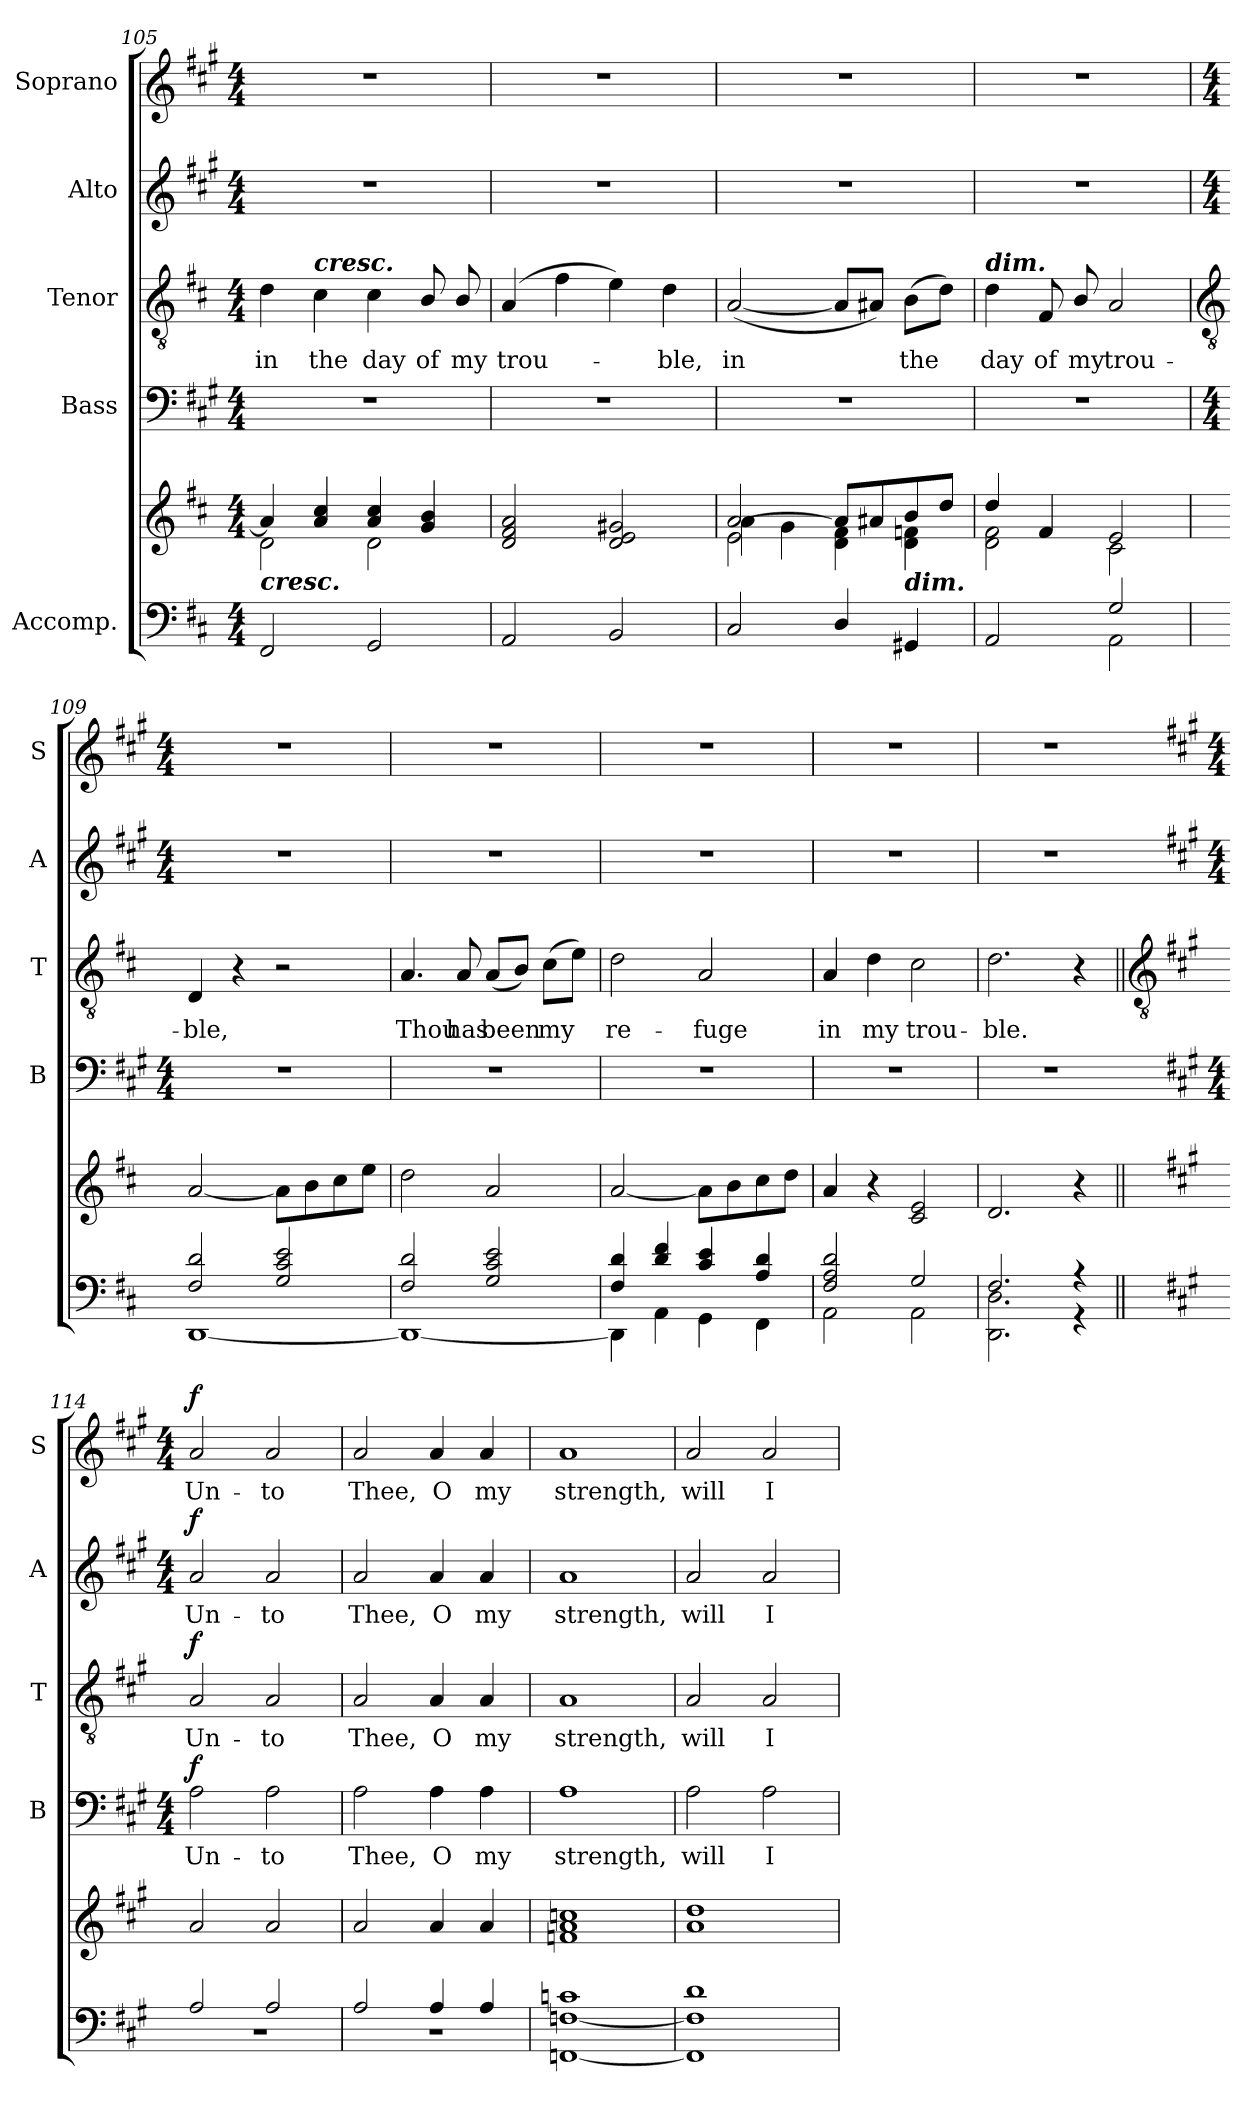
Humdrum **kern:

**kern	**kern	**kern	**text	**dynam	**kern	**text	**dynam	**kern	**text	**dynam	**kern	**text	**dynam
*part5	*part5	*part4	*part4	*part4	*part3	*part3	*part3	*part2	*part2	*part2	*part1	*part1	*part1
*staff6	*staff5	*staff4	*staff4	*staff4	*staff3	*staff3	*staff3	*staff2	*staff2	*staff2	*staff1	*staff1	*staff1
*I"Accomp.	*	*I"Bass	*	*	*I"Tenor	*	*	*I"Alto	*	*	*I"Soprano	*	*
*	*	*I'B	*	*	*I'T	*	*	*I'A	*	*	*I'S	*	*
*clefF4	*clefG2	*clefF4	*	*	*clefGv2	*	*	*clefG2	*	*	*clefG2	*	*
*k[f#c#]	*k[f#c#]	*k[f#c#g#]	*	*	*k[f#c#]	*	*	*k[f#c#g#]	*	*	*k[f#c#g#]	*	*
*D:	*D:	*A:	*	*	*D:	*	*	*A:	*	*	*A:	*	*
*M4/4	*M4/4	*M4/4	*	*	*M4/4	*	*	*M4/4	*	*	*M4/4	*	*
=105	=105	=105	=105	=105	=105	=105	=105	=105	=105	=105	=105	=105	=105
*^	*^	*	*	*	*	*	*	*	*	*	*	*	*
!	!	!LO:TX:b:Bi:t=cresc.	!	!	!	!	!	!	!	!	!	!	!	!	!
!	!	!	!	!	!	!	!	!LO:LY:b	!	!	!	!	!	!	!
2FF#/	1ryy	4a/]	2d\	1r	.	.	4d	in	.	1r	.	.	1r	.	.
!	!	!	!	!	!	!	!LO:TX:a:Bi:t=cresc.	!	!	!	!	!	!	!	!
!	!	!	!	!	!	!	!	!LO:LY:b	!	!	!	!	!	!	!
.	.	4a/ 4cc#/	.	.	.	.	4c#	the	.	.	.	.	.	.	.
!	!	!	!	!	!	!	!	!LO:LY:b	!	!	!	!	!	!	!
2GG/	.	4a/ 4cc#/	2d\	.	.	.	4c#	day	.	.	.	.	.	.	.
!	!	!	!	!	!	!	!	!LO:LY:b	!	!	!	!	!	!	!
.	.	4g/ 4b/	.	.	.	.	8B/	of	.	.	.	.	.	.	.
!	!	!	!	!	!	!	!	!LO:LY:b	!	!	!	!	!	!	!
.	.	.	.	.	.	.	8B/	my	.	.	.	.	.	.	.
=106	=106	=106	=106	=106	=106	=106	=106	=106	=106	=106	=106	=106	=106	=106	=106
!	!	!	!	!	!	!	!	!LO:LY:b	!	!	!	!	!	!	!
2AA/	1ryy	2d/ 2f#/ 2a/	1ryy	1r	.	.	(>4A	trou-	.	1r	.	.	1r	.	.
.	.	.	.	.	.	.	4f#	.	.	.	.	.	.	.	.
2BB/	.	2d/ 2e/ 2g#X/	.	.	.	.	4e)	.	.	.	.	.	.	.	.
!	!	!	!	!	!	!	!	!LO:LY:b	!	!	!	!	!	!	!
.	.	.	.	.	.	.	4d	ble,	.	.	.	.	.	.	.
=107	=107	=107	=107	=107	=107	=107	=107	=107	=107	=107	=107	=107	=107	=107	=107
*	*	*	*^	*	*	*	*	*	*	*	*	*	*	*	*
!	!	!	!	!	!	!	!	!	!LO:LY:b	!	!	!	!	!	!	!
2C#/	2ryy	[2a/	4a\	2e\	1r	.	.	(<[2A	in	.	1r	.	.	1r	.	.
.	.	.	4g\	.	.	.	.	.	.	.	.	.	.	.	.	.
4D/	2ryy	8a/L]	4d\ 4f#\	2ryy	.	.	.	8AL]	.	.	.	.	.	.	.	.
.	.	8a#X/	.	.	.	.	.	8A#XJ)	.	.	.	.	.	.	.	.
!	!	!LO:TX:b:Bi:t=dim.	!	!	!	!	!	!	!	!	!	!	!	!	!	!
!	!	!	!	!	!	!	!	!	!LO:LY:b	!	!	!	!	!	!	!
4GG#X/	.	8b/	4d\ 4fn\	.	.	.	.	(>8BL	the	.	.	.	.	.	.	.
.	.	8dd/J	.	.	.	.	.	8dJ)	.	.	.	.	.	.	.	.
*	*	*	*v	*v	*	*	*	*	*	*	*	*	*	*	*	*
=108	=108	=108	=108	=108	=108	=108	=108	=108	=108	=108	=108	=108	=108	=108	=108
!	!	!	!	!	!	!	!LO:TX:a:Bi:t=dim.	!	!	!	!	!	!	!	!
!	!	!	!	!	!	!	!	!LO:LY:b	!	!	!	!	!	!	!
2AA/	2ryy	4dd/	2d\ 2f#\	1r	.	.	4d	day	.	1r	.	.	1r	.	.
!	!	!	!	!	!	!	!	!LO:LY:b	!	!	!	!	!	!	!
.	.	4f#/	.	.	.	.	8F#	of	.	.	.	.	.	.	.
!	!	!	!	!	!	!	!	!LO:LY:b	!	!	!	!	!	!	!
.	.	.	.	.	.	.	8B/	my	.	.	.	.	.	.	.
!	!	!	!	!	!	!	!	!LO:LY:b	!	!	!	!	!	!	!
2G/	2AA\	2e/	2c#\	.	.	.	2A	trou-	.	.	.	.	.	.	.
*	*	*v	*v	*	*	*	*	*	*	*	*	*	*	*	*
!!LO:LB:g=z
=109	=109	=109	=109	=109	=109	=109	=109	=109	=109	=109	=109	=109	=109	=109
*	*	*	*	*	*	*clefGv2	*	*	*	*	*	*	*	*
*	*	*	*M4/4	*	*	*	*	*	*M4/4	*	*	*M4/4	*	*
*	*	*^	*	*	*	*	*	*	*	*	*	*	*	*
!	!	!	!	!	!	!	!	!LO:LY:b	!	!	!	!	!	!	!
*	*	*v	*v	*	*	*	*	*	*	*	*	*	*	*	*
2F#/ 2d/	[1DD\	[2a	1r	.	.	4D	-ble,	.	1r	.	.	1r	.	.
.	.	.	.	.	.	4r	.	.	.	.	.	.	.	.
2G/ 2c#/ 2e/	.	8aL]	.	.	.	2r	.	.	.	.	.	.	.	.
.	.	8b	.	.	.	.	.	.	.	.	.	.	.	.
.	.	8cc#	.	.	.	.	.	.	.	.	.	.	.	.
.	.	8eeJ	.	.	.	.	.	.	.	.	.	.	.	.
=110	=110	=110	=110	=110	=110	=110	=110	=110	=110	=110	=110	=110	=110	=110
!	!	!	!	!	!	!	!LO:LY:b	!	!	!	!	!	!	!
2F#/ 2d/	1DD\_	2dd	1r	.	.	4.A	Thou	.	1r	.	.	1r	.	.
!	!	!	!	!	!	!	!LO:LY:b	!	!	!	!	!	!	!
.	.	.	.	.	.	8A	has	.	.	.	.	.	.	.
!	!	!	!	!	!	!	!LO:LY:b	!	!	!	!	!	!	!
2G/ 2c#/ 2e/	.	2a	.	.	.	(<8AL	been	.	.	.	.	.	.	.
.	.	.	.	.	.	8BJ)	.	.	.	.	.	.	.	.
!	!	!	!	!	!	!	!LO:LY:b	!	!	!	!	!	!	!
.	.	.	.	.	.	(>8c#L	my	.	.	.	.	.	.	.
.	.	.	.	.	.	8eJ)	.	.	.	.	.	.	.	.
=111	=111	=111	=111	=111	=111	=111	=111	=111	=111	=111	=111	=111	=111	=111
!	!	!	!	!	!	!	!LO:LY:b	!	!	!	!	!	!	!
4F#/ 4d/	4DD\]	[2a	1r	.	.	2d	re-	.	1r	.	.	1r	.	.
4d/ 4f#/	4AA\	.	.	.	.	.	.	.	.	.	.	.	.	.
!	!	!	!	!	!	!	!LO:LY:b	!	!	!	!	!	!	!
4c#/ 4e/	4GG\	8aL]	.	.	.	2A	-fuge	.	.	.	.	.	.	.
.	.	8b	.	.	.	.	.	.	.	.	.	.	.	.
4A/ 4d/	4FF#\	8cc#	.	.	.	.	.	.	.	.	.	.	.	.
.	.	8ddJ	.	.	.	.	.	.	.	.	.	.	.	.
=112	=112	=112	=112	=112	=112	=112	=112	=112	=112	=112	=112	=112	=112	=112
!	!	!	!	!	!	!	!LO:LY:b	!	!	!	!	!	!	!
2F#/ 2A/ 2d/	2AA\	4a	1r	.	.	4A	in	.	1r	.	.	1r	.	.
!	!	!	!	!	!	!	!LO:LY:b	!	!	!	!	!	!	!
.	.	4r	.	.	.	4d	my	.	.	.	.	.	.	.
!	!	!	!	!	!	!	!LO:LY:b	!	!	!	!	!	!	!
2G/	2AA\	2c# 2e	.	.	.	2c#	trou-	.	.	.	.	.	.	.
=113	=113	=113	=113	=113	=113	=113	=113	=113	=113	=113	=113	=113	=113	=113
!	!	!	!	!	!	!	!LO:LY:b	!	!	!	!	!	!	!
2.F#/	2.DD\ 2.D\	2.d	1r	.	.	2.d	-ble.	.	1r	.	.	1r	.	.
4r	4r	4r	.	.	.	4r	.	.	.	.	.	.	.	.
!!LO:LB:g=z
=114||	=114||	=114||	=114	=114	=114	=114||	=114	=114	=114	=114	=114	=114	=114	=114
*	*	*	*	*	*	*clefGv2	*	*	*	*	*	*	*	*
*k[f#c#g#]	*	*k[f#c#g#]	*k[f#c#g#]	*	*	*k[f#c#g#]	*	*	*k[f#c#g#]	*	*	*k[f#c#g#]	*	*
*A:	*	*A:	*A:	*	*	*A:	*	*	*A:	*	*	*A:	*	*
*	*	*	*M4/4	*	*	*	*	*	*M4/4	*	*	*M4/4	*	*
*	*	*^	*	*	*	*	*	*	*	*	*	*	*	*
!	!	!	!	!	!LO:LY:b	!LO:DY:b	!	!LO:LY:b	!LO:DY:b	!	!LO:LY:b	!LO:DY:b	!	!LO:LY:b	!LO:DY:b
2A/	1r	2a/	1ryy	2A	Un-	f	2A	Un-	f	2a	Un-	f	2a	Un-	f
!	!	!	!	!	!LO:LY:b	!	!	!LO:LY:b	!	!	!LO:LY:b	!	!	!LO:LY:b	!
2A/	.	2a/	.	2A	-to	.	2A	-to	.	2a	-to	.	2a	-to	.
=115	=115	=115	=115	=115	=115	=115	=115	=115	=115	=115	=115	=115	=115	=115	=115
!	!	!	!	!	!LO:LY:b	!	!	!LO:LY:b	!	!	!LO:LY:b	!	!	!LO:LY:b	!
2A/	1r	2a/	1ryy	2A	Thee,	.	2A	Thee,	.	2a	Thee,	.	2a	Thee,	.
!	!	!	!	!	!LO:LY:b	!	!	!LO:LY:b	!	!	!LO:LY:b	!	!	!LO:LY:b	!
4A/	.	4a/	.	4A	O	.	4A	O	.	4a	O	.	4a	O	.
!	!	!	!	!	!LO:LY:b	!	!	!LO:LY:b	!	!	!LO:LY:b	!	!	!LO:LY:b	!
4A/	.	4a/	.	4A	my	.	4A	my	.	4a	my	.	4a	my	.
=116	=116	=116	=116	=116	=116	=116	=116	=116	=116	=116	=116	=116	=116	=116	=116
!	!	!	!	!	!LO:LY:b	!	!	!LO:LY:b	!	!	!LO:LY:b	!	!	!LO:LY:b	!
1cn/	[1FFn\ [1Fn\	1fn/ 1a/ 1ccn/	1ryy	1A	strength,	.	1A	strength,	.	1a	strength,	.	1a	strength,	.
=117	=117	=117	=117	=117	=117	=117	=117	=117	=117	=117	=117	=117	=117	=117	=117
!	!	!	!	!	!LO:LY:b	!	!	!LO:LY:b	!	!	!LO:LY:b	!	!	!LO:LY:b	!
1d/	1FF\] 1F\]	1a/ 1dd/	1ryy	2A	will	.	2A	will	.	2a	will	.	2a	will	.
!	!	!	!	!	!LO:LY:b	!	!	!LO:LY:b	!	!	!LO:LY:b	!	!	!LO:LY:b	!
.	.	.	.	2A	I	.	2A	I	.	2a	I	.	2a	I	.
*v	*v	*	*	*	*	*	*	*	*	*	*	*	*	*	*
*	*v	*v	*	*	*	*	*	*	*	*	*	*	*	*
=	=	=	=	=	=	=	=	=	=	=	=	=	=
*-	*-	*-	*-	*-	*-	*-	*-	*-	*-	*-	*-	*-	*-
